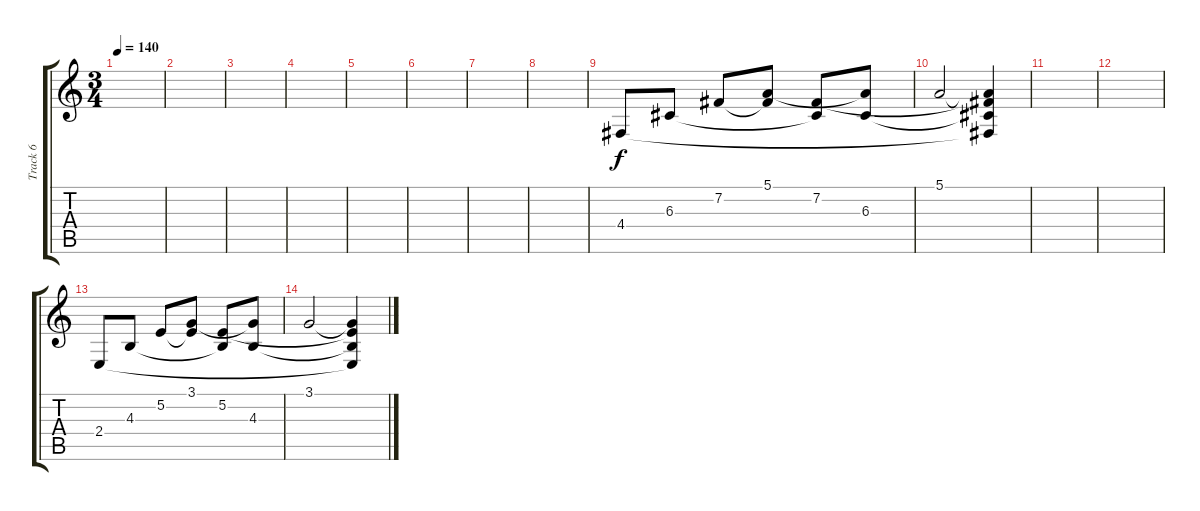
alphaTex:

\track ("Track 6" "Track 6") {instrument harpsichord}
\staff {score tabs}
\tuning (E4 B3 G3 D3 A2 E2) {hide}
\ts (3 4)
\tempo 140
\clef g2
\ks c
|
|
|
|
|
|
|
|
4.4.8 6.3.8 7.2.8 (5.1 7.2{t}).8 (7.2 6.3{t}).8 (5.1{t} 6.3).8 |
5.1.2 (5.1{t} 7.2{t} 6.3{t} 4.4{t}).4 |
|
|
2.4.8 4.3.8 5.2.8 (3.1 5.2{t}).8 (5.2 4.3{t}).8 (3.1{t} 4.3).8 |
3.1.2 (3.1{t} 5.2{t} 4.3{t} 2.4{t}).4
